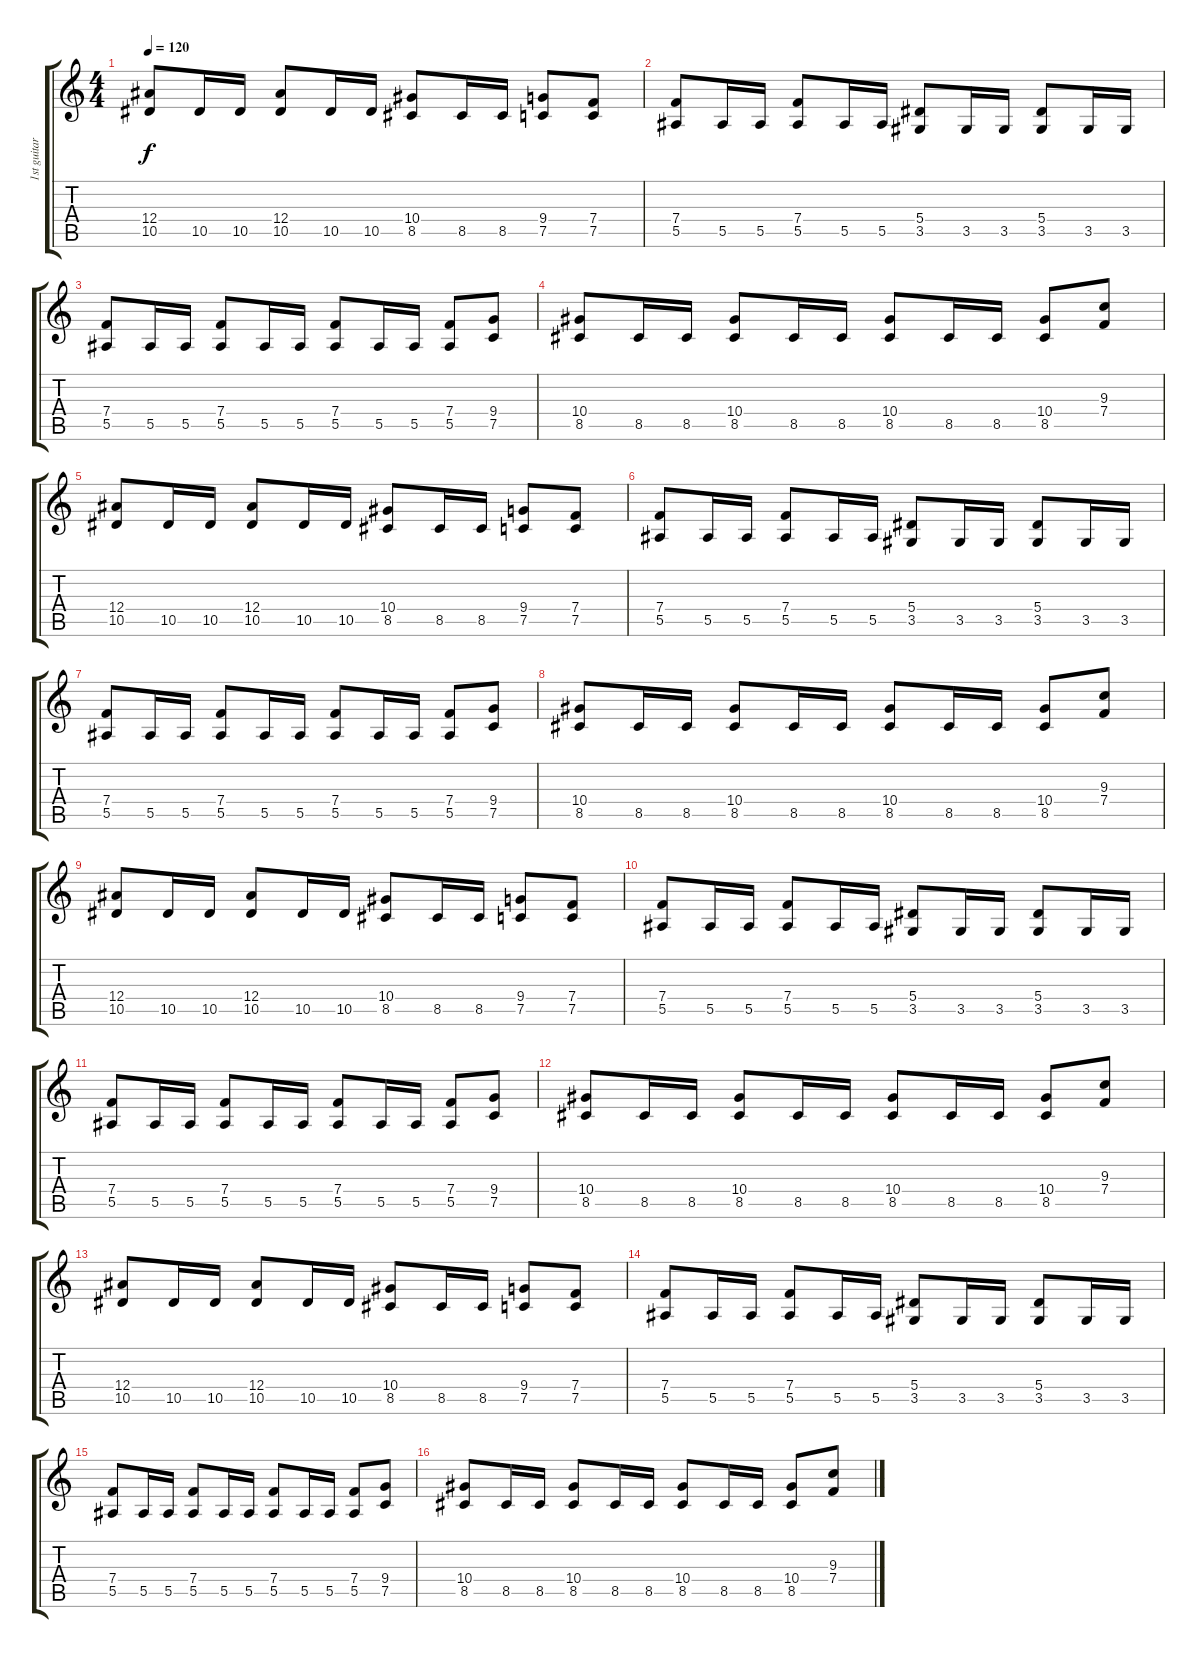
\track ("1st guitar" "1st guitar") {instrument distortionguitar}
\staff {score tabs}
\tuning (C4 G3 Eb3 Bb2 F2 C2) {hide}
\ts (4 4)
\tempo 120
\clef g2
\ks c
(12.4 10.5).8{dy f} 10.5.16 10.5.16 (12.4 10.5).8 10.5.16 10.5.16 (10.4 8.5).8 8.5.16 8.5.16 (9.4 7.5).8 (7.4 7.5).8 |
(7.4 5.5).8 5.5.16 5.5.16 (7.4 5.5).8 5.5.16 5.5.16 (5.4 3.5).8 3.5.16 3.5.16 (5.4 3.5).8 3.5.16 3.5.16 |
(7.4 5.5).8 5.5.16 5.5.16 (7.4 5.5).8 5.5.16 5.5.16 (7.4 5.5).8 5.5.16 5.5.16 (7.4 5.5).8 (9.4 7.5).8 |
(10.4 8.5).8 8.5.16 8.5.16 (10.4 8.5).8 8.5.16 8.5.16 (10.4 8.5).8 8.5.16 8.5.16 (10.4 8.5).8 (9.3 7.4).8 |
(12.4 10.5).8 10.5.16 10.5.16 (12.4 10.5).8 10.5.16 10.5.16 (10.4 8.5).8 8.5.16 8.5.16 (9.4 7.5).8 (7.4 7.5).8 |
(7.4 5.5).8 5.5.16 5.5.16 (7.4 5.5).8 5.5.16 5.5.16 (5.4 3.5).8 3.5.16 3.5.16 (5.4 3.5).8 3.5.16 3.5.16 |
(7.4 5.5).8 5.5.16 5.5.16 (7.4 5.5).8 5.5.16 5.5.16 (7.4 5.5).8 5.5.16 5.5.16 (7.4 5.5).8 (9.4 7.5).8 |
(10.4 8.5).8 8.5.16 8.5.16 (10.4 8.5).8 8.5.16 8.5.16 (10.4 8.5).8 8.5.16 8.5.16 (10.4 8.5).8 (9.3 7.4).8 |
(12.4 10.5).8 10.5.16 10.5.16 (12.4 10.5).8 10.5.16 10.5.16 (10.4 8.5).8 8.5.16 8.5.16 (9.4 7.5).8 (7.4 7.5).8 |
(7.4 5.5).8 5.5.16 5.5.16 (7.4 5.5).8 5.5.16 5.5.16 (5.4 3.5).8 3.5.16 3.5.16 (5.4 3.5).8 3.5.16 3.5.16 |
(7.4 5.5).8 5.5.16 5.5.16 (7.4 5.5).8 5.5.16 5.5.16 (7.4 5.5).8 5.5.16 5.5.16 (7.4 5.5).8 (9.4 7.5).8 |
(10.4 8.5).8 8.5.16 8.5.16 (10.4 8.5).8 8.5.16 8.5.16 (10.4 8.5).8 8.5.16 8.5.16 (10.4 8.5).8 (9.3 7.4).8 |
(12.4 10.5).8 10.5.16 10.5.16 (12.4 10.5).8 10.5.16 10.5.16 (10.4 8.5).8 8.5.16 8.5.16 (9.4 7.5).8 (7.4 7.5).8 |
(7.4 5.5).8 5.5.16 5.5.16 (7.4 5.5).8 5.5.16 5.5.16 (5.4 3.5).8 3.5.16 3.5.16 (5.4 3.5).8 3.5.16 3.5.16 |
(7.4 5.5).8 5.5.16 5.5.16 (7.4 5.5).8 5.5.16 5.5.16 (7.4 5.5).8 5.5.16 5.5.16 (7.4 5.5).8 (9.4 7.5).8 |
(10.4 8.5).8 8.5.16 8.5.16 (10.4 8.5).8 8.5.16 8.5.16 (10.4 8.5).8 8.5.16 8.5.16 (10.4 8.5).8 (9.3 7.4).8
